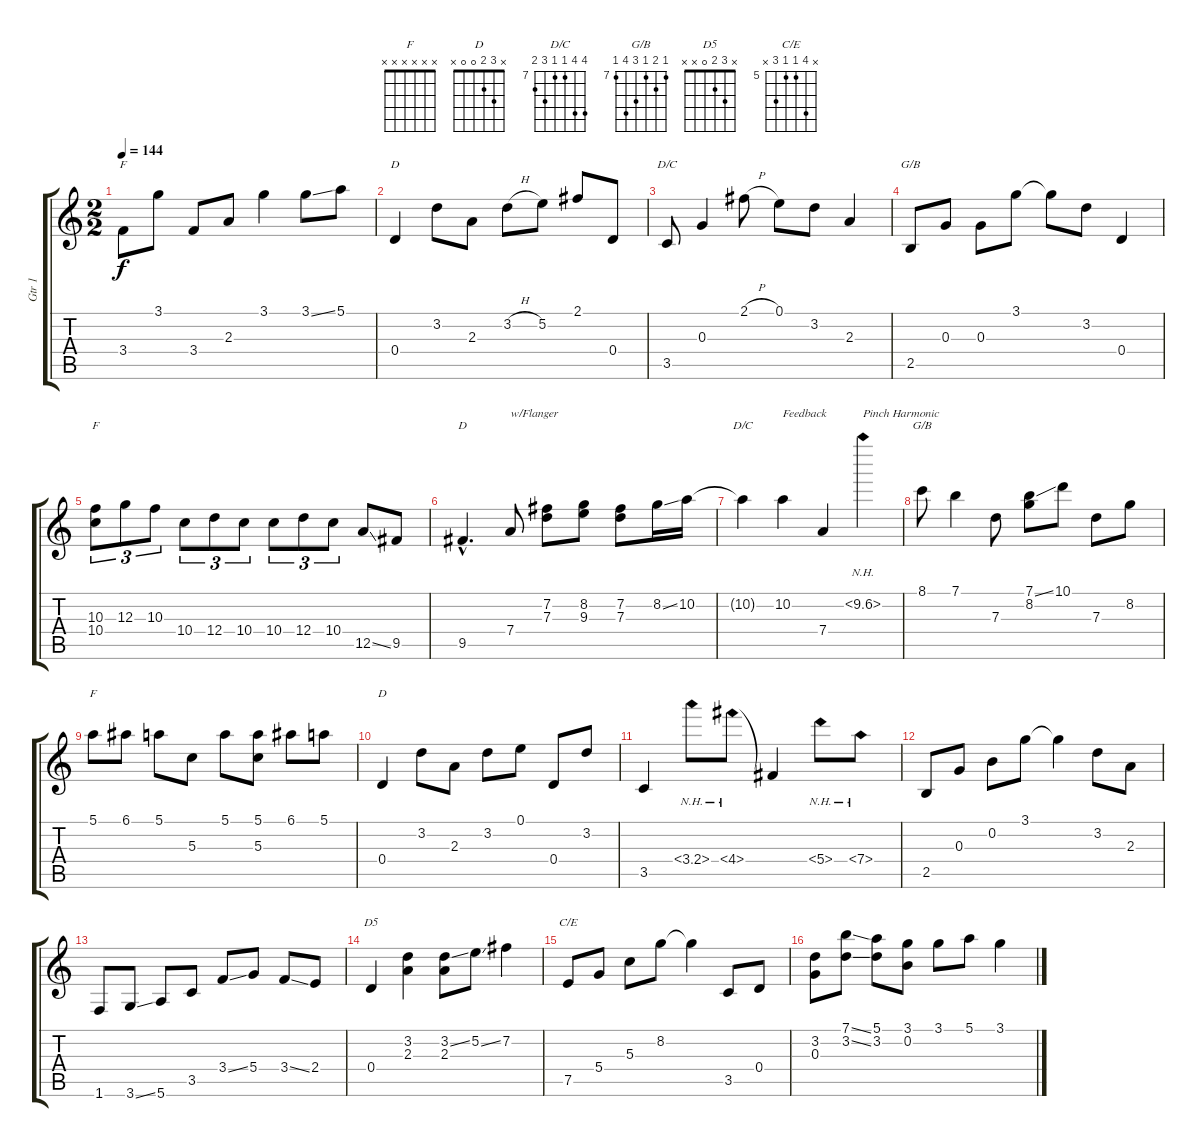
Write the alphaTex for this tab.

\track ("Gtr 1" "Gtr 1") {instrument overdrivenguitar}
\staff {score tabs}
\tuning (E4 B3 G3 D3 A2 E2) {hide}
\chord ("F" 1 1 2 3 3 1)
\chord ("D" 2 3 2 0 x x)
\chord ("D/C" 2 3 2 0 3 x)
\chord ("G/B" 3 0 0 0 2 x)
\chord ("F" 8 10 10 10 8 x) {firstfret 8}
\chord ("D" 5 7 7 7 5 x) {firstfret 5}
\chord ("D/C" 10 10 7 7 9 8) {firstfret 7}
\chord ("G/B" 7 8 7 9 10 7) {firstfret 7}
\chord ("F" x x x x x x) {firstfret 0}
\chord ("D" x 3 2 0 0 x)
\chord ("D5" x 3 2 0 x x)
\chord ("C/E" x 8 5 5 7 x) {firstfret 5}
\ts (2 2)
\tempo 144
\clef g2
\ks c
3.4.8{ch "F" dy f} 3.1.8 3.4.8 2.3.8 3.1.4 3.1{ss}.8 5.1.8 |
0.4.4{ch "D"} 3.2.8 2.3.8 3.2{h}.8 5.2.8 2.1.8 0.4.8 |
3.5.8{ch "D/C"} 0.3.4 2.1{h}.8 0.1.8 3.2.8 2.3.4 |
2.5.8{ch "G/B"} 0.3.8 0.3.8 3.1.8 3.1{t}.8 3.2.8 0.4.4 |
(10.3 10.4).8{tu (3 2) ch "F"} 12.3.8{tu (3 2)} 10.3.8{tu (3 2)} 10.4.8{tu (3 2)} 12.4.8{tu (3 2)} 10.4.8{tu (3 2)} 10.4.8{tu (3 2)} 12.4.8{tu (3 2)} 10.4.8{tu (3 2)} 12.5{ss}.8 9.5.8 |
9.5{hac}.4{d ch "D" txt "                w/Flanger"} 7.4.8 (7.2 7.3).8 (8.2 9.3).8 (7.2 7.3).8 8.2{ss}.16 10.2.16 |
10.2{t}.4{ch "D/C"} 10.2.4{txt "Feedback"} 7.4.4 10.2{nh}.4{txt "Pinch Harmonic"} |
8.1.8{ch "G/B"} 7.1.4 7.3.8 (7.1{ss} 8.2).8 10.1.8 7.3.8 8.2.8 |
5.1.8{ch "F"} 6.1.8 5.1.8 5.3.8 5.1.8 (5.1 5.3).8 6.1.8 5.1.8 |
0.4.4{ch "D"} 3.2.8 2.3.8 3.2.8 0.1.8 0.4.8 3.2.8 |
3.5.4 3.4{nh}.8 4.4{nh}.8 4.4{t}.4 5.4{nh}.8 7.4{nh}.8 |
2.5.8 0.3.8 0.2.8 3.1.8 3.1{t}.4 3.2.8 2.3.8 |
1.6.8 3.6{ss}.8 5.6.8 3.5.8 3.4{ss}.8 5.4.8 3.4{ss}.8 2.4.8 |
0.4.4{ch "D5"} (3.2 2.3).4 (3.2{ss} 2.3).8 5.2{ss}.8 7.2.4 |
7.5.8{ch "C/E"} 5.4.8 5.3.8 8.2.8 8.2{t}.4 3.5.8 0.4.8 |
(3.2 0.3).8 (7.1{ss} 3.2{ss}).8 (5.1 3.2).8 (3.1 0.2).8 3.1.8 5.1.8 3.1.4
